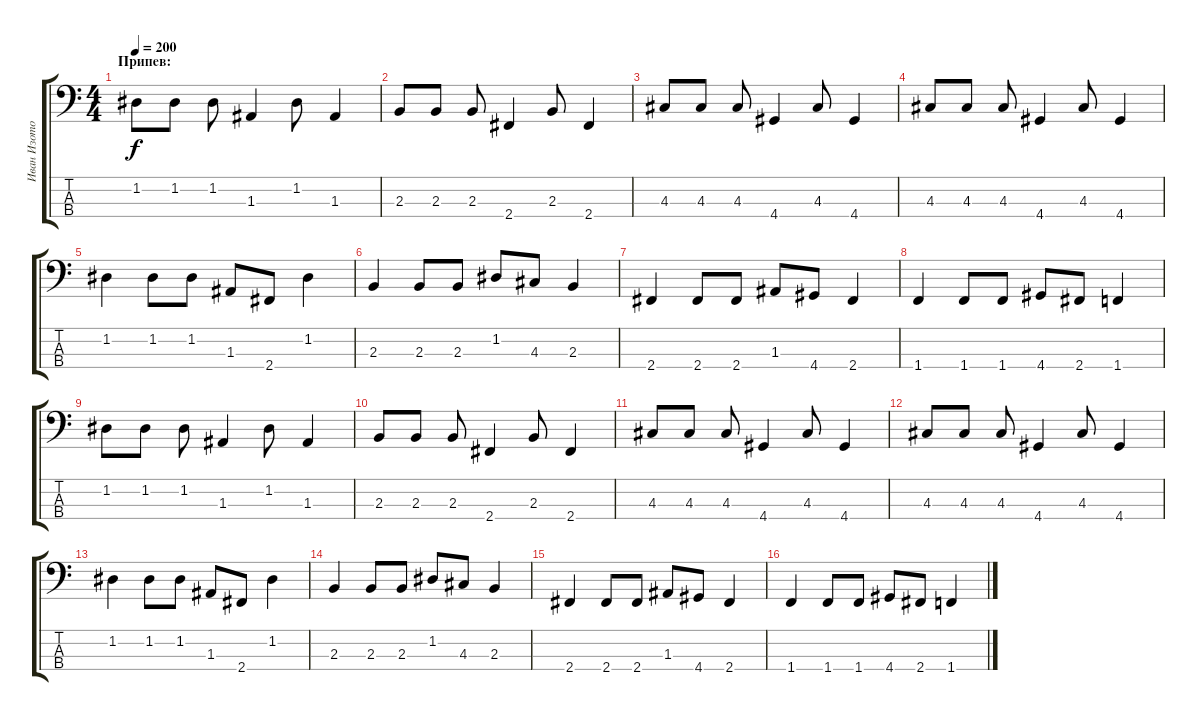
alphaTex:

\track ("Иван Изотов" "Иван Изото") {instrument electricbasspick}
\staff {score tabs}
\tuning (G2 D2 A1 E1) {hide}
\ts (4 4)
\section ("" "Припев:")
\tempo 200
\clef f4
\ks c
1.2.8{dy f} 1.2.8 1.2.8 1.3.4 1.2.8 1.3.4 |
2.3.8 2.3.8 2.3.8 2.4.4 2.3.8 2.4.4 |
4.3.8 4.3.8 4.3.8 4.4.4 4.3.8 4.4.4 |
4.3.8 4.3.8 4.3.8 4.4.4 4.3.8 4.4.4 |
1.2.4 1.2.8 1.2.8 1.3.8 2.4.8 1.2.4 |
2.3.4 2.3.8 2.3.8 1.2.8 4.3.8 2.3.4 |
2.4.4 2.4.8 2.4.8 1.3.8 4.4.8 2.4.4 |
1.4.4 1.4.8 1.4.8 4.4.8 2.4.8 1.4.4 |
1.2.8 1.2.8 1.2.8 1.3.4 1.2.8 1.3.4 |
2.3.8 2.3.8 2.3.8 2.4.4 2.3.8 2.4.4 |
4.3.8 4.3.8 4.3.8 4.4.4 4.3.8 4.4.4 |
4.3.8 4.3.8 4.3.8 4.4.4 4.3.8 4.4.4 |
1.2.4 1.2.8 1.2.8 1.3.8 2.4.8 1.2.4 |
2.3.4 2.3.8 2.3.8 1.2.8 4.3.8 2.3.4 |
2.4.4 2.4.8 2.4.8 1.3.8 4.4.8 2.4.4 |
1.4.4 1.4.8 1.4.8 4.4.8 2.4.8 1.4.4
